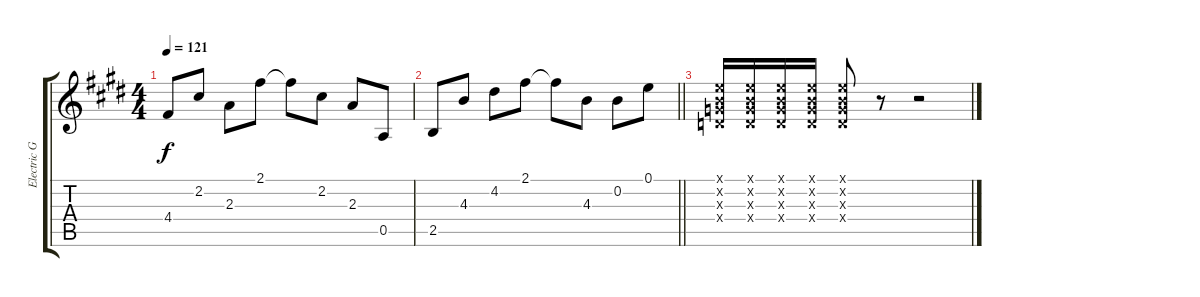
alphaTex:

\track ("Electric Guitar 1" "Electric G") {instrument distortionguitar}
\staff {score tabs}
\tuning (E4 B3 G3 D3 A2 E2) {hide}
\ts (4 4)
\tempo 121
\clef g2
\ks e
4.4.8{dy f} 2.2.8 2.3.8 2.1.8 2.1{t}.8 2.2.8 2.3.8 0.5.8 |
\barLineRight lightlight
2.5.8 4.3.8 4.2.8 2.1.8 2.1{t}.8 4.3.8 0.2.8 0.1.8 |
(0.1{x} 0.2{x} 0.3{x} 0.4{x}).16 (0.1{x} 0.2{x} 0.3{x} 0.4{x}).16 (0.1{x} 0.2{x} 0.3{x} 0.4{x}).16 (0.1{x} 0.2{x} 0.3{x} 0.4{x}).16 (0.1{x} 0.2{x} 0.3{x} 0.4{x}).8 r.8 r.2
